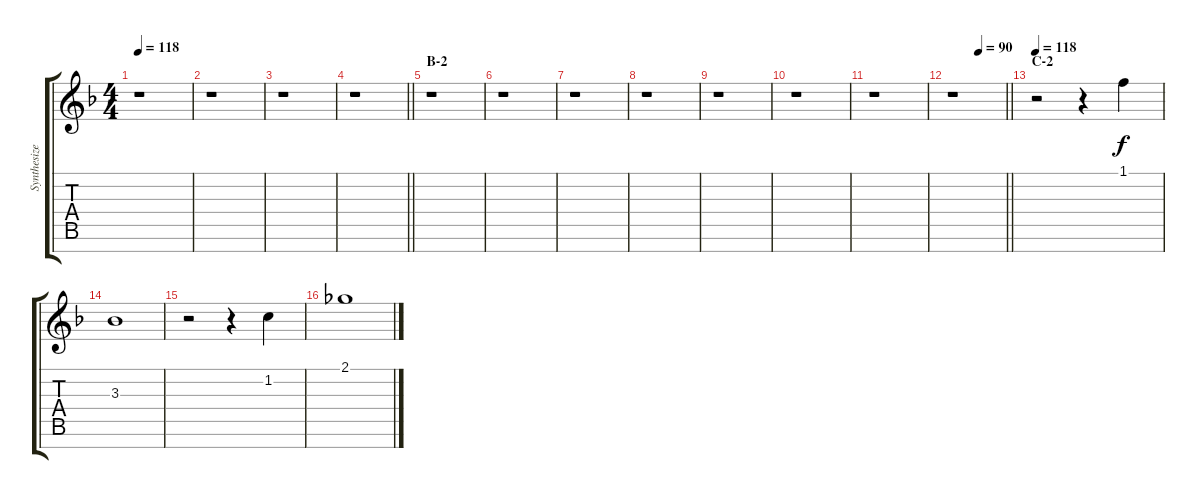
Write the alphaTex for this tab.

\track ("Synthesizer I" "Synthesize") {instrument fx5brightness}
\staff {score tabs}
\tuning (E5 B4 G4 D4 A3 E3 B2) {hide}
\ts (4 4)
\tempo 118
\clef g2
\ks f
r.1{dy f} |
r.1 |
r.1 |
\barLineRight lightlight
r.1 |
\section ("" "B-2")
r.1 |
r.1 |
r.1 |
r.1 |
r.1 |
r.1 |
r.1 |
\tempo (90 0.5)
\barLineRight lightlight
r.1 |
\section ("" "C-2")
\tempo 118
r.2 r.4 1.1.4 |
3.3.1 |
r.2 r.4 1.2.4 |
2.1.1
